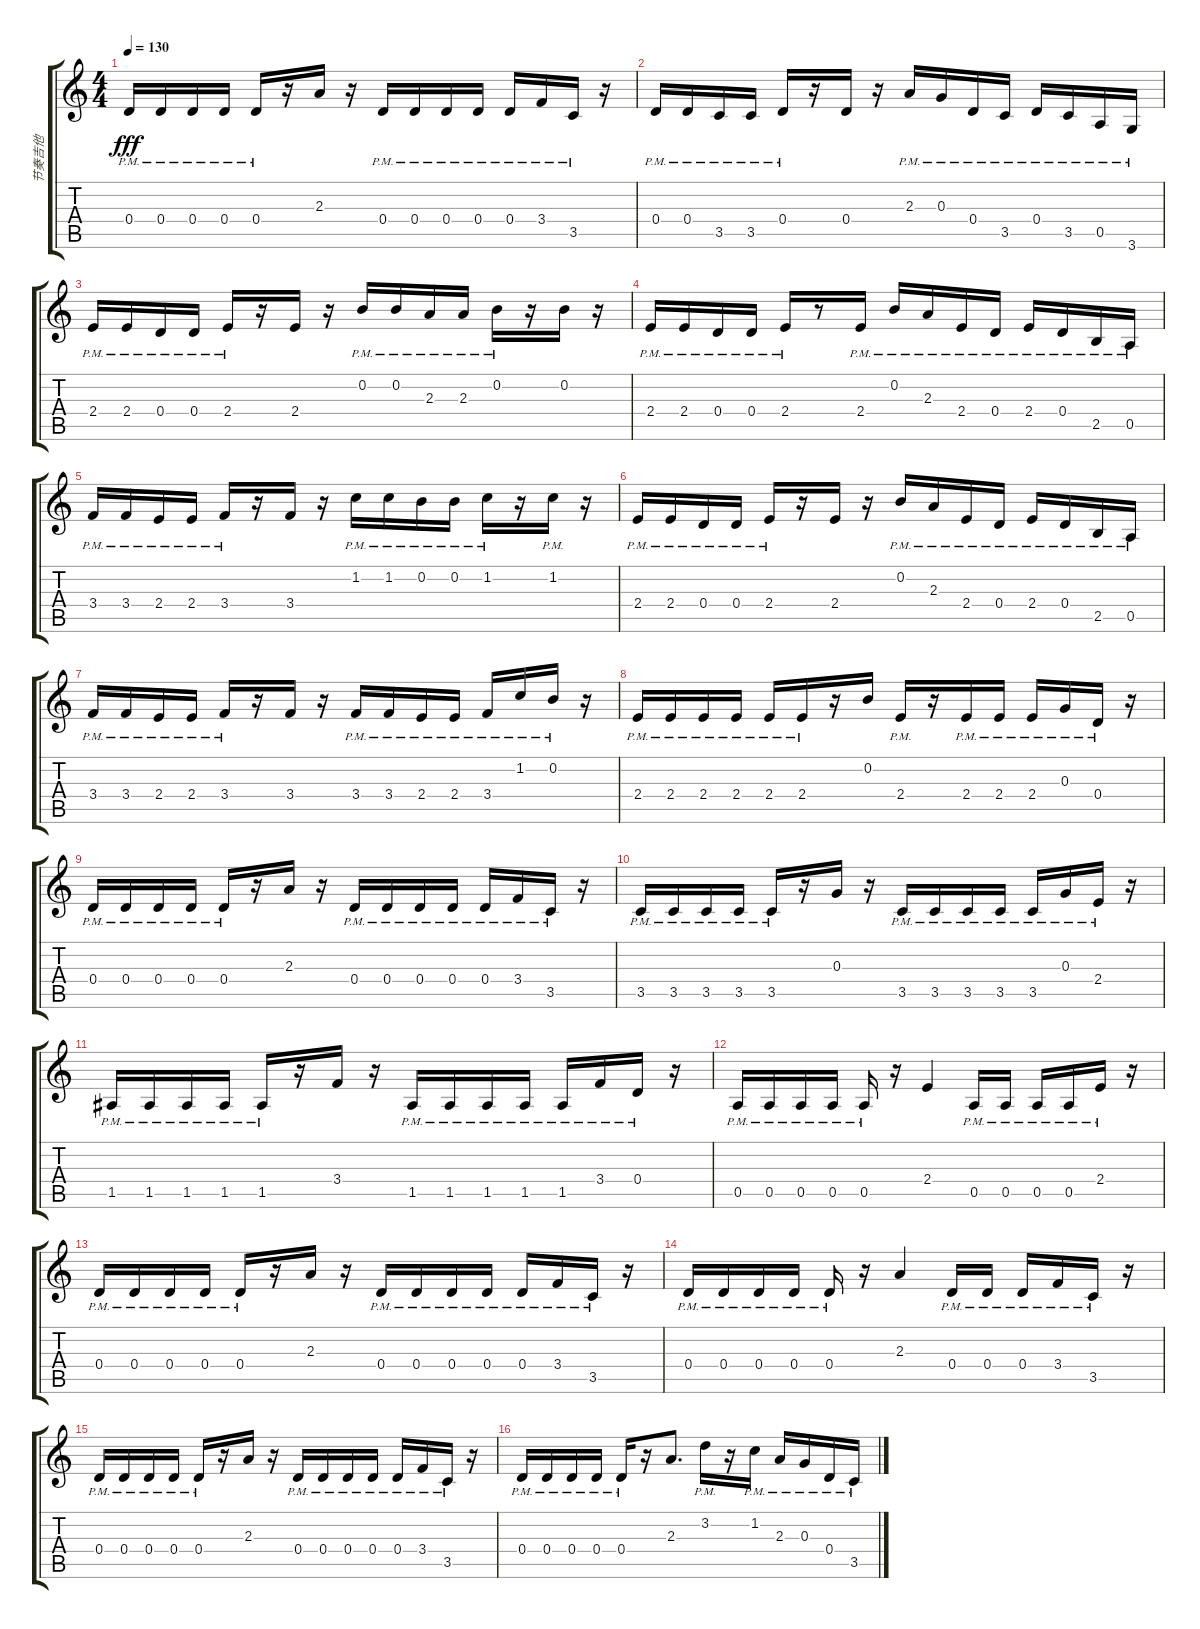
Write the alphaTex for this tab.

\track ("节奏吉他" "节奏吉他") {instrument distortionguitar}
\staff {score tabs}
\tuning (E4 B3 G3 D3 A2 E2) {hide}
\ts (4 4)
\tempo 130
\clef g2
\ks c
0.4{pm}.16{dy fff} 0.4{pm}.16 0.4{pm}.16 0.4{pm}.16 0.4{pm}.16 r.16 2.3.16 r.16 0.4{pm}.16 0.4{pm}.16 0.4{pm}.16 0.4{pm}.16 0.4{pm}.16 3.4{pm}.16 3.5{pm}.16 r.16 |
0.4{pm}.16 0.4{pm}.16 3.5{pm}.16 3.5{pm}.16 0.4{pm}.16 r.16 0.4.16 r.16 2.3{pm}.16 0.3{pm}.16 0.4{pm}.16 3.5{pm}.16 0.4{pm}.16 3.5{pm}.16 0.5{pm}.16 3.6{pm}.16 |
2.4{pm}.16 2.4{pm}.16 0.4{pm}.16 0.4{pm}.16 2.4{pm}.16 r.16 2.4.16 r.16 0.2{pm}.16 0.2{pm}.16 2.3{pm}.16 2.3{pm}.16 0.2{pm}.16 r.16 0.2.16 r.16 |
2.4{pm}.16 2.4{pm}.16 0.4{pm}.16 0.4{pm}.16 2.4{pm}.16 r.8 2.4{pm}.16 0.2{pm}.16 2.3{pm}.16 2.4{pm}.16 0.4{pm}.16 2.4{pm}.16 0.4{pm}.16 2.5{pm}.16 0.5{pm}.16 |
3.4{pm}.16 3.4{pm}.16 2.4{pm}.16 2.4{pm}.16 3.4{pm}.16 r.16 3.4.16 r.16 1.2{pm}.16 1.2{pm}.16 0.2{pm}.16 0.2{pm}.16 1.2{pm}.16 r.16 1.2{pm}.16 r.16 |
2.4{pm}.16 2.4{pm}.16 0.4{pm}.16 0.4{pm}.16 2.4{pm}.16 r.16 2.4.16 r.16 0.2{pm}.16 2.3{pm}.16 2.4{pm}.16 0.4{pm}.16 2.4{pm}.16 0.4{pm}.16 2.5{pm}.16 0.5{pm}.16 |
3.4{pm}.16 3.4{pm}.16 2.4{pm}.16 2.4{pm}.16 3.4{pm}.16 r.16 3.4.16 r.16 3.4{pm}.16 3.4{pm}.16 2.4{pm}.16 2.4{pm}.16 3.4{pm}.16 1.2{pm}.16 0.2{pm}.16 r.16 |
2.4{pm}.16 2.4{pm}.16 2.4{pm}.16 2.4{pm}.16 2.4{pm}.16 2.4{pm}.16 r.16 0.2.16 2.4{pm}.16 r.16 2.4{pm}.16 2.4{pm}.16 2.4{pm}.16 0.3{pm}.16 0.4{pm}.16 r.16 |
0.4{pm}.16 0.4{pm}.16 0.4{pm}.16 0.4{pm}.16 0.4{pm}.16 r.16 2.3.16 r.16 0.4{pm}.16 0.4{pm}.16 0.4{pm}.16 0.4{pm}.16 0.4{pm}.16 3.4{pm}.16 3.5{pm}.16 r.16 |
3.5{pm}.16 3.5{pm}.16 3.5{pm}.16 3.5{pm}.16 3.5{pm}.16 r.16 0.3.16 r.16 3.5{pm}.16 3.5{pm}.16 3.5{pm}.16 3.5{pm}.16 3.5{pm}.16 0.3{pm}.16 2.4{pm}.16 r.16 |
1.5{pm}.16 1.5{pm}.16 1.5{pm}.16 1.5{pm}.16 1.5{pm}.16 r.16 3.4.16 r.16 1.5{pm}.16 1.5{pm}.16 1.5{pm}.16 1.5{pm}.16 1.5{pm}.16 3.4{pm}.16 0.4{pm}.16 r.16 |
0.5{pm}.16 0.5{pm}.16 0.5{pm}.16 0.5{pm}.16 0.5{pm}.16 r.16 2.4.4 0.5{pm}.16 0.5{pm}.16 0.5{pm}.16 0.5{pm}.16 2.4{pm}.16 r.16 |
0.4{pm}.16 0.4{pm}.16 0.4{pm}.16 0.4{pm}.16 0.4{pm}.16 r.16 2.3.16 r.16 0.4{pm}.16 0.4{pm}.16 0.4{pm}.16 0.4{pm}.16 0.4{pm}.16 3.4{pm}.16 3.5{pm}.16 r.16 |
0.4{pm}.16 0.4{pm}.16 0.4{pm}.16 0.4{pm}.16 0.4{pm}.16 r.16 2.3.4 0.4{pm}.16 0.4{pm}.16 0.4{pm}.16 3.4{pm}.16 3.5{pm}.16 r.16 |
0.4{pm}.16 0.4{pm}.16 0.4{pm}.16 0.4{pm}.16 0.4{pm}.16 r.16 2.3.16 r.16 0.4{pm}.16 0.4{pm}.16 0.4{pm}.16 0.4{pm}.16 0.4{pm}.16 3.4{pm}.16 3.5{pm}.16 r.16 |
0.4{pm}.16 0.4{pm}.16 0.4{pm}.16 0.4{pm}.16 0.4{pm}.16 r.16 2.3.8{d} 3.2{pm}.16 r.16 1.2{pm}.16 2.3{pm}.16 0.3{pm}.16 0.4{pm}.16 3.5{pm}.16
